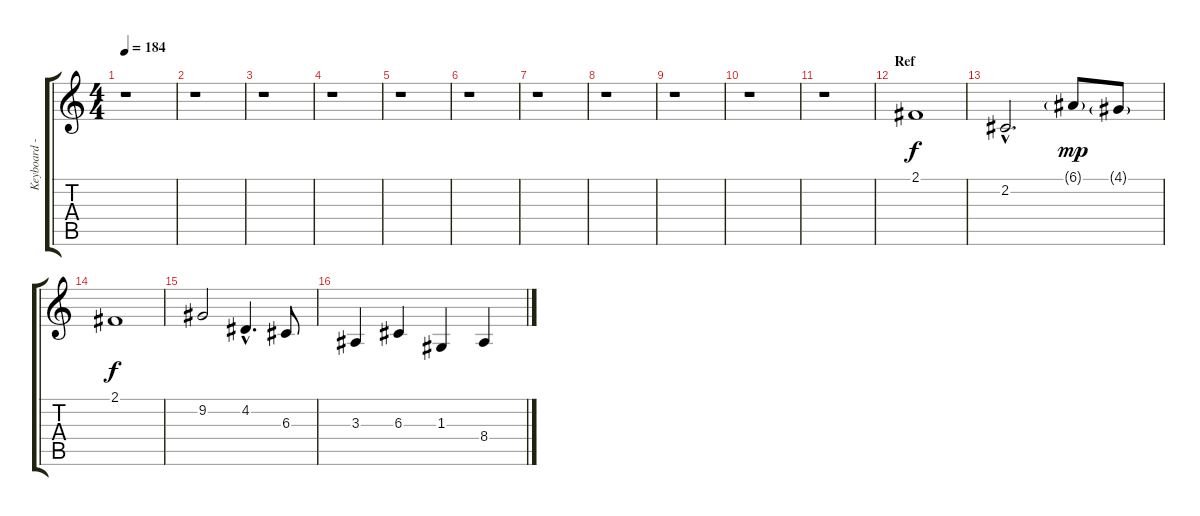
\track ("Keyboard - right hand" "Keyboard -") {instrument brightacousticpiano}
\staff {score tabs}
\tuning (E4 B3 G3 D3 A2 E2) {hide}
\ts (4 4)
\tempo 184
\clef g2
\ks c
r.1{dy f} |
r.1 |
r.1 |
r.1 |
r.1 |
r.1 |
r.1 |
r.1 |
r.1 |
r.1 |
r.1 |
\section ("" "Ref")
2.1.1 |
2.2{hac}.2{d} 6.1{g}.8{dy mp} 4.1{g}.8 |
2.1.1{dy f} |
9.2.2 4.2{hac}.4{d} 6.3.8 |
3.3.4 6.3.4 1.3.4 8.4.4
